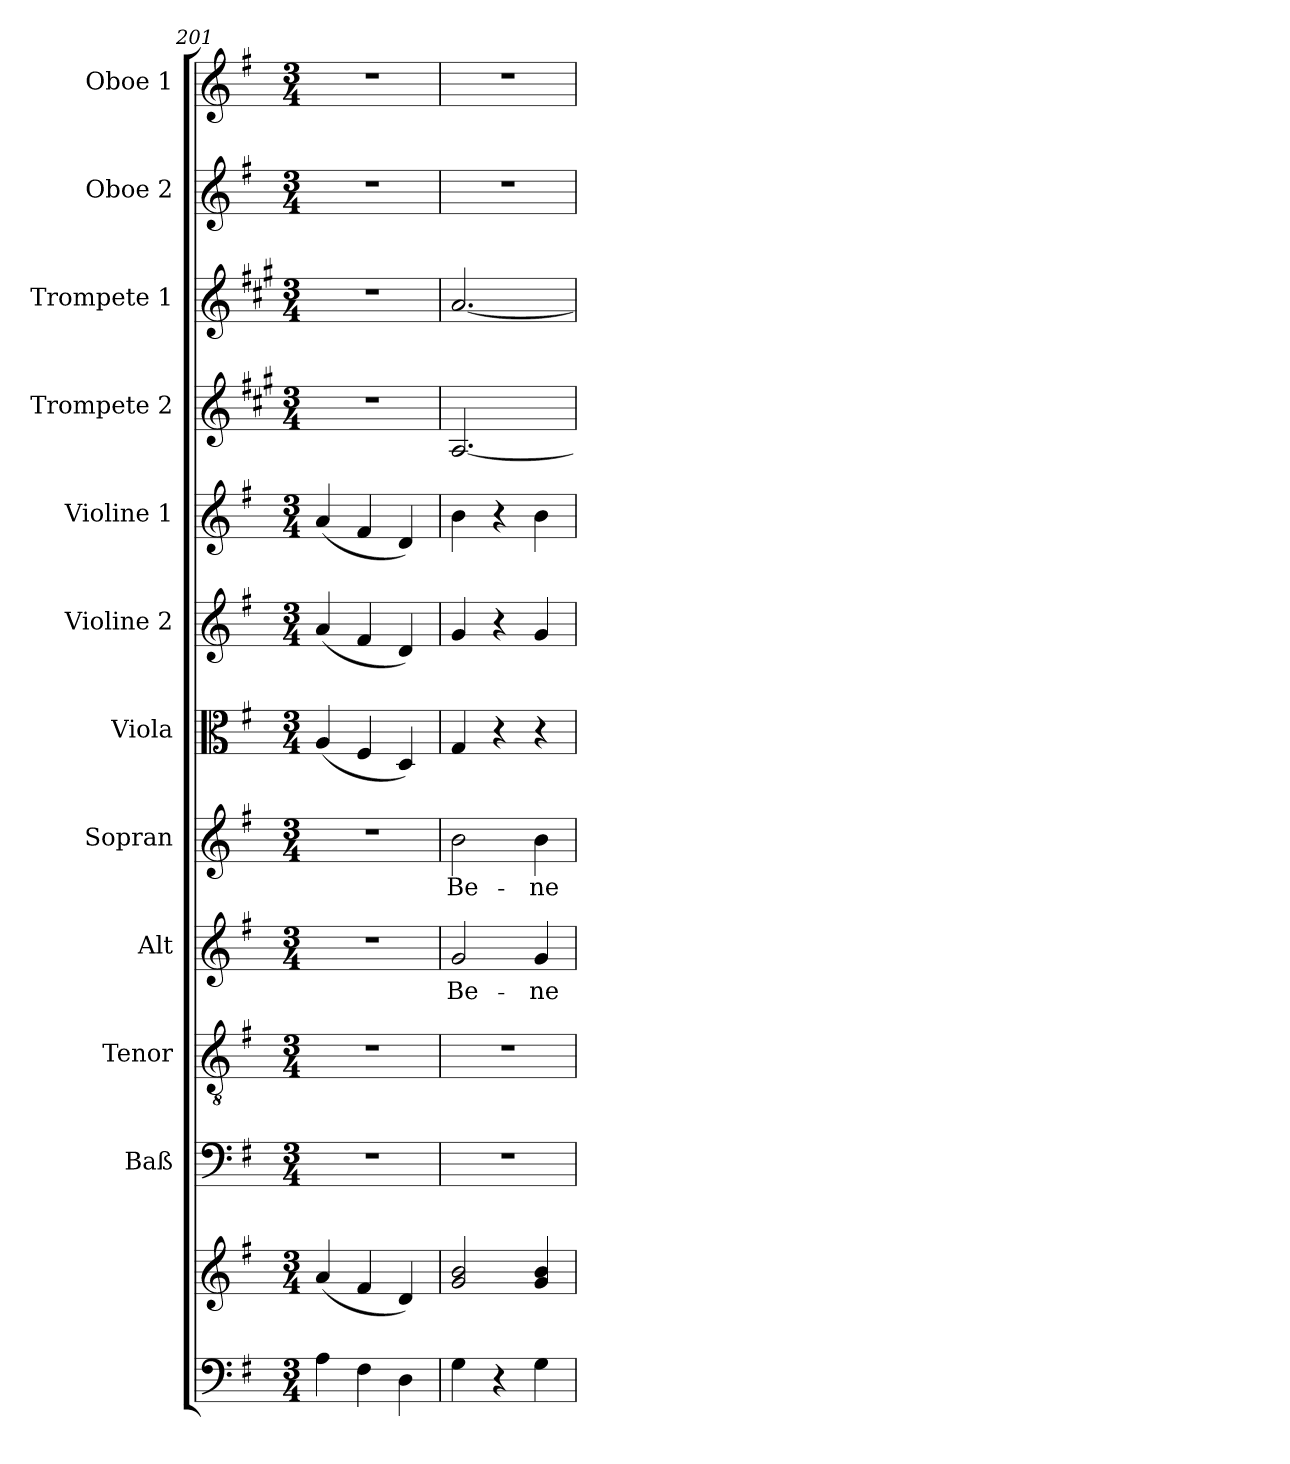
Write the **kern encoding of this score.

**kern	**kern	**kern	**kern	**kern	**text	**kern	**text	**kern	**kern	**kern	**kern	**kern	**kern	**kern
*part12	*part12	*part11	*part10	*part9	*part9	*part8	*part8	*part7	*part6	*part5	*part4	*part3	*part2	*part1
*staff13	*staff12	*staff11	*staff10	*staff9	*staff9	*staff8	*staff8	*staff7	*staff6	*staff5	*staff4	*staff3	*staff2	*staff1
*	*	*I"Baß	*I"Tenor	*I"Alt	*	*I"Sopran	*	*I"Viola	*I"Violine 2	*I"Violine 1	*I"Trompete 2	*I"Trompete 1	*I"Oboe 2	*I"Oboe 1
*	*	*I'Baß	*I'Ten	*I'Alt	*	*I'Sop	*	*I'Vla.	*I'Vln. 2	*I'Vln. 1	*I'Trp. 2	*I'Trp. 1	*I'Ob. 2	*I'Ob. 1
*clefF4	*clefG2	*clefF4	*clefGv2	*clefG2	*	*clefG2	*	*clefC3	*clefG2	*clefG2	*clefG2	*clefG2	*clefG2	*clefG2
*	*	*	*	*	*	*	*	*	*	*	*ITrd1c2	*ITrd1c2	*	*
*k[f#]	*k[f#]	*k[f#]	*k[f#]	*k[f#]	*	*k[f#]	*	*k[f#]	*k[f#]	*k[f#]	*k[f#]	*k[f#]	*k[f#]	*k[f#]
*G:	*G:	*G:	*G:	*G:	*	*G:	*	*G:	*G:	*G:	*G:	*G:	*G:	*G:
*M3/4	*M3/4	*M3/4	*M3/4	*M3/4	*	*M3/4	*	*M3/4	*M3/4	*M3/4	*M3/4	*M3/4	*M3/4	*M3/4
=201	=201	=201	=201	=201	=201	=201	=201	=201	=201	=201	=201	=201	=201	=201
4A\	(<4a/	2.r	2.r	2.r	.	2.r	.	(<4A/	(<4a/	(<4a/	2.r	2.r	2.r	2.r
4F#\	4f#/	.	.	.	.	.	.	4F#/	4f#/	4f#/	.	.	.	.
4D\	4d/)	.	.	.	.	.	.	4D/)	4d/)	4d/)	.	.	.	.
=202	=202	=202	=202	=202	=202	=202	=202	=202	=202	=202	=202	=202	=202	=202
!	!	!	!	!	!LO:LY:b	!	!LO:LY:b	!	!	!	!	!	!	!
4G\	2g/ 2b/	2.r	2.r	2g/	Be-	2b\	Be-	4G/	4g/	4b\	[2.G/	[2.g/	2.r	2.r
4r	.	.	.	.	.	.	.	4r	4r	4r	.	.	.	.
!	!	!	!	!	!LO:LY:b	!	!LO:LY:b	!	!	!	!	!	!	!
4G\	4g/ 4b/	.	.	4g/	-ne-	4b\	-ne-	4r	4g/	4b\	.	.	.	.
=	=	=	=	=	=	=	=	=	=	=	=	=	=	=
*-	*-	*-	*-	*-	*-	*-	*-	*-	*-	*-	*-	*-	*-	*-
